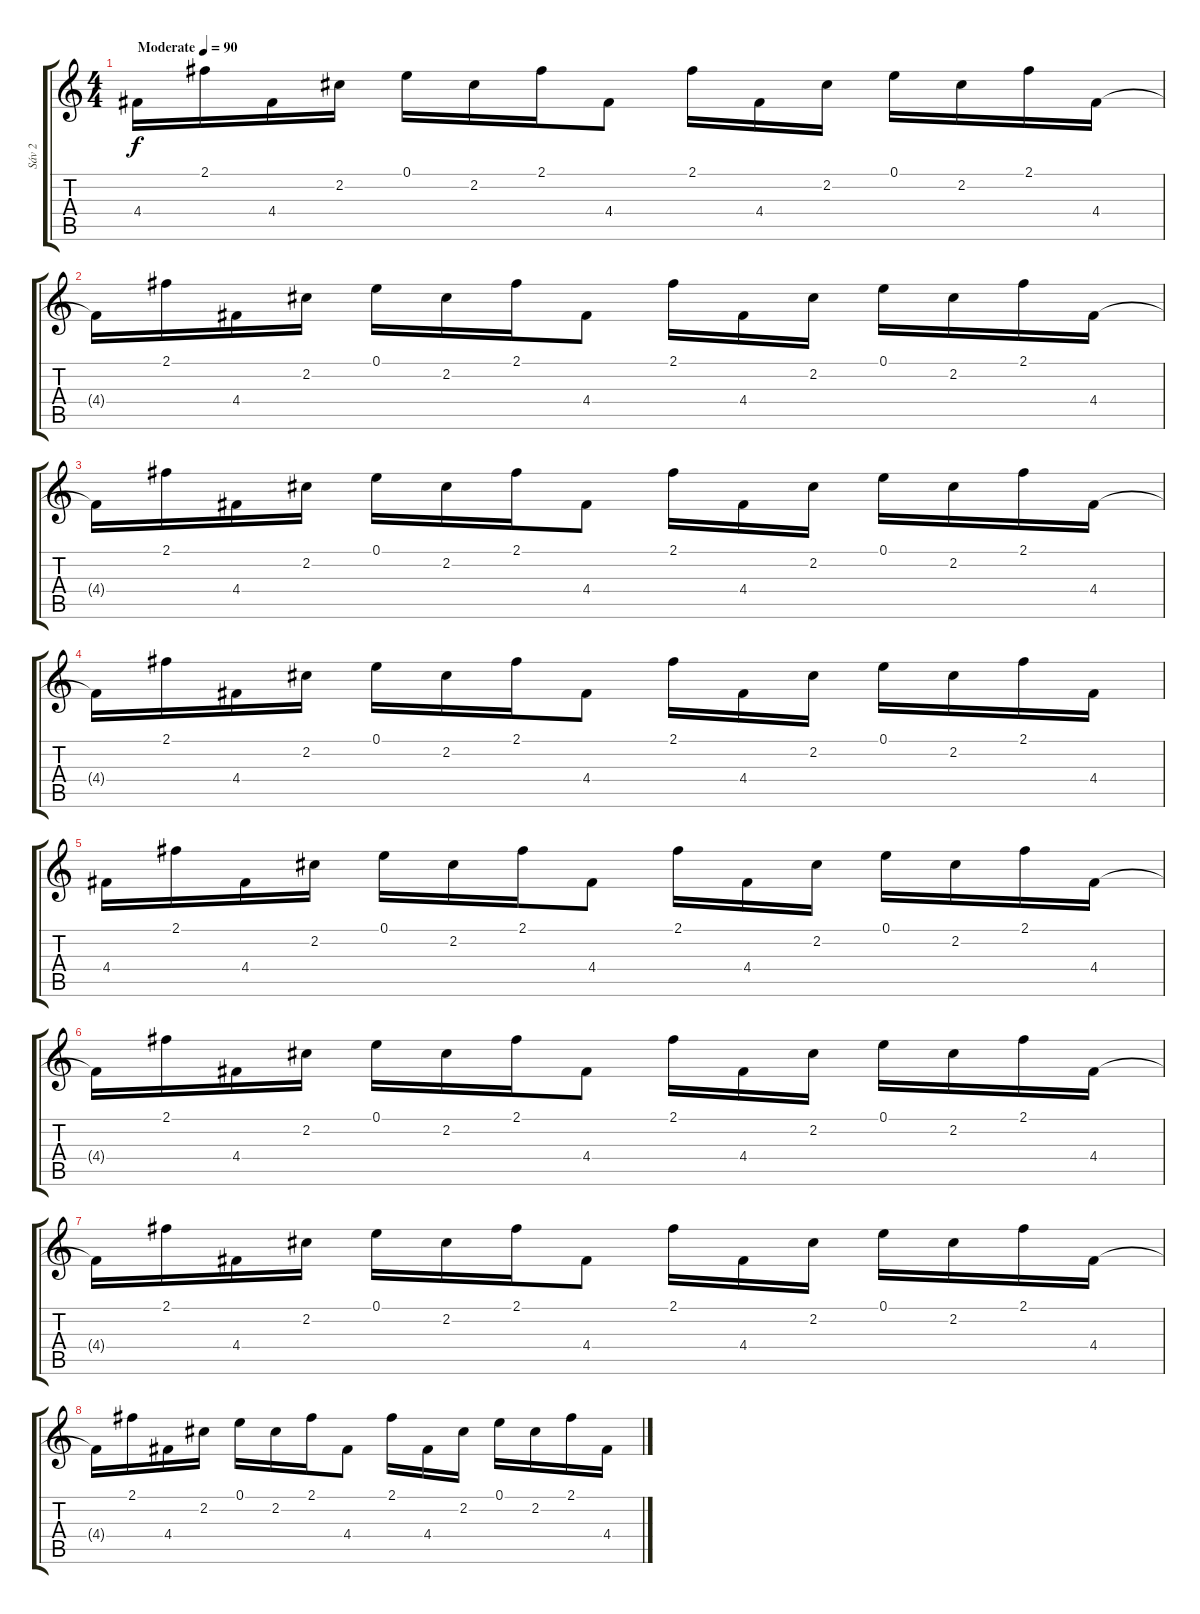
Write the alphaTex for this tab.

\track ("Sáv 2" "Sáv 2") {instrument electricguitarclean}
\staff {score tabs}
\tuning (E4 B3 G3 D3 A2 E2) {hide}
\ts (4 4)
\tempo (90 "Moderate")
\clef g2
\ks c
4.4.16{dy f instrument electricguitarclean} 2.1.16 4.4.16 2.2.16 0.1.16 2.2.16 2.1.16 4.4.8 2.1.16 4.4.16 2.2.16 0.1.16 2.2.16 2.1.16 4.4.16 |
4.4{t}.16 2.1.16 4.4.16 2.2.16 0.1.16 2.2.16 2.1.16 4.4.8 2.1.16 4.4.16 2.2.16 0.1.16 2.2.16 2.1.16 4.4.16 |
4.4{t}.16 2.1.16 4.4.16 2.2.16 0.1.16 2.2.16 2.1.16 4.4.8 2.1.16 4.4.16 2.2.16 0.1.16 2.2.16 2.1.16 4.4.16 |
4.4{t}.16 2.1.16 4.4.16 2.2.16 0.1.16 2.2.16 2.1.16 4.4.8 2.1.16 4.4.16 2.2.16 0.1.16 2.2.16 2.1.16 4.4.16 |
4.4.16 2.1.16 4.4.16 2.2.16 0.1.16 2.2.16 2.1.16 4.4.8 2.1.16 4.4.16 2.2.16 0.1.16 2.2.16 2.1.16 4.4.16 |
4.4{t}.16 2.1.16 4.4.16 2.2.16 0.1.16 2.2.16 2.1.16 4.4.8 2.1.16 4.4.16 2.2.16 0.1.16 2.2.16 2.1.16 4.4.16 |
4.4{t}.16 2.1.16 4.4.16 2.2.16 0.1.16 2.2.16 2.1.16 4.4.8 2.1.16 4.4.16 2.2.16 0.1.16 2.2.16 2.1.16 4.4.16 |
4.4{t}.16 2.1.16 4.4.16 2.2.16 0.1.16 2.2.16 2.1.16 4.4.8 2.1.16 4.4.16 2.2.16 0.1.16 2.2.16 2.1.16 4.4.16
